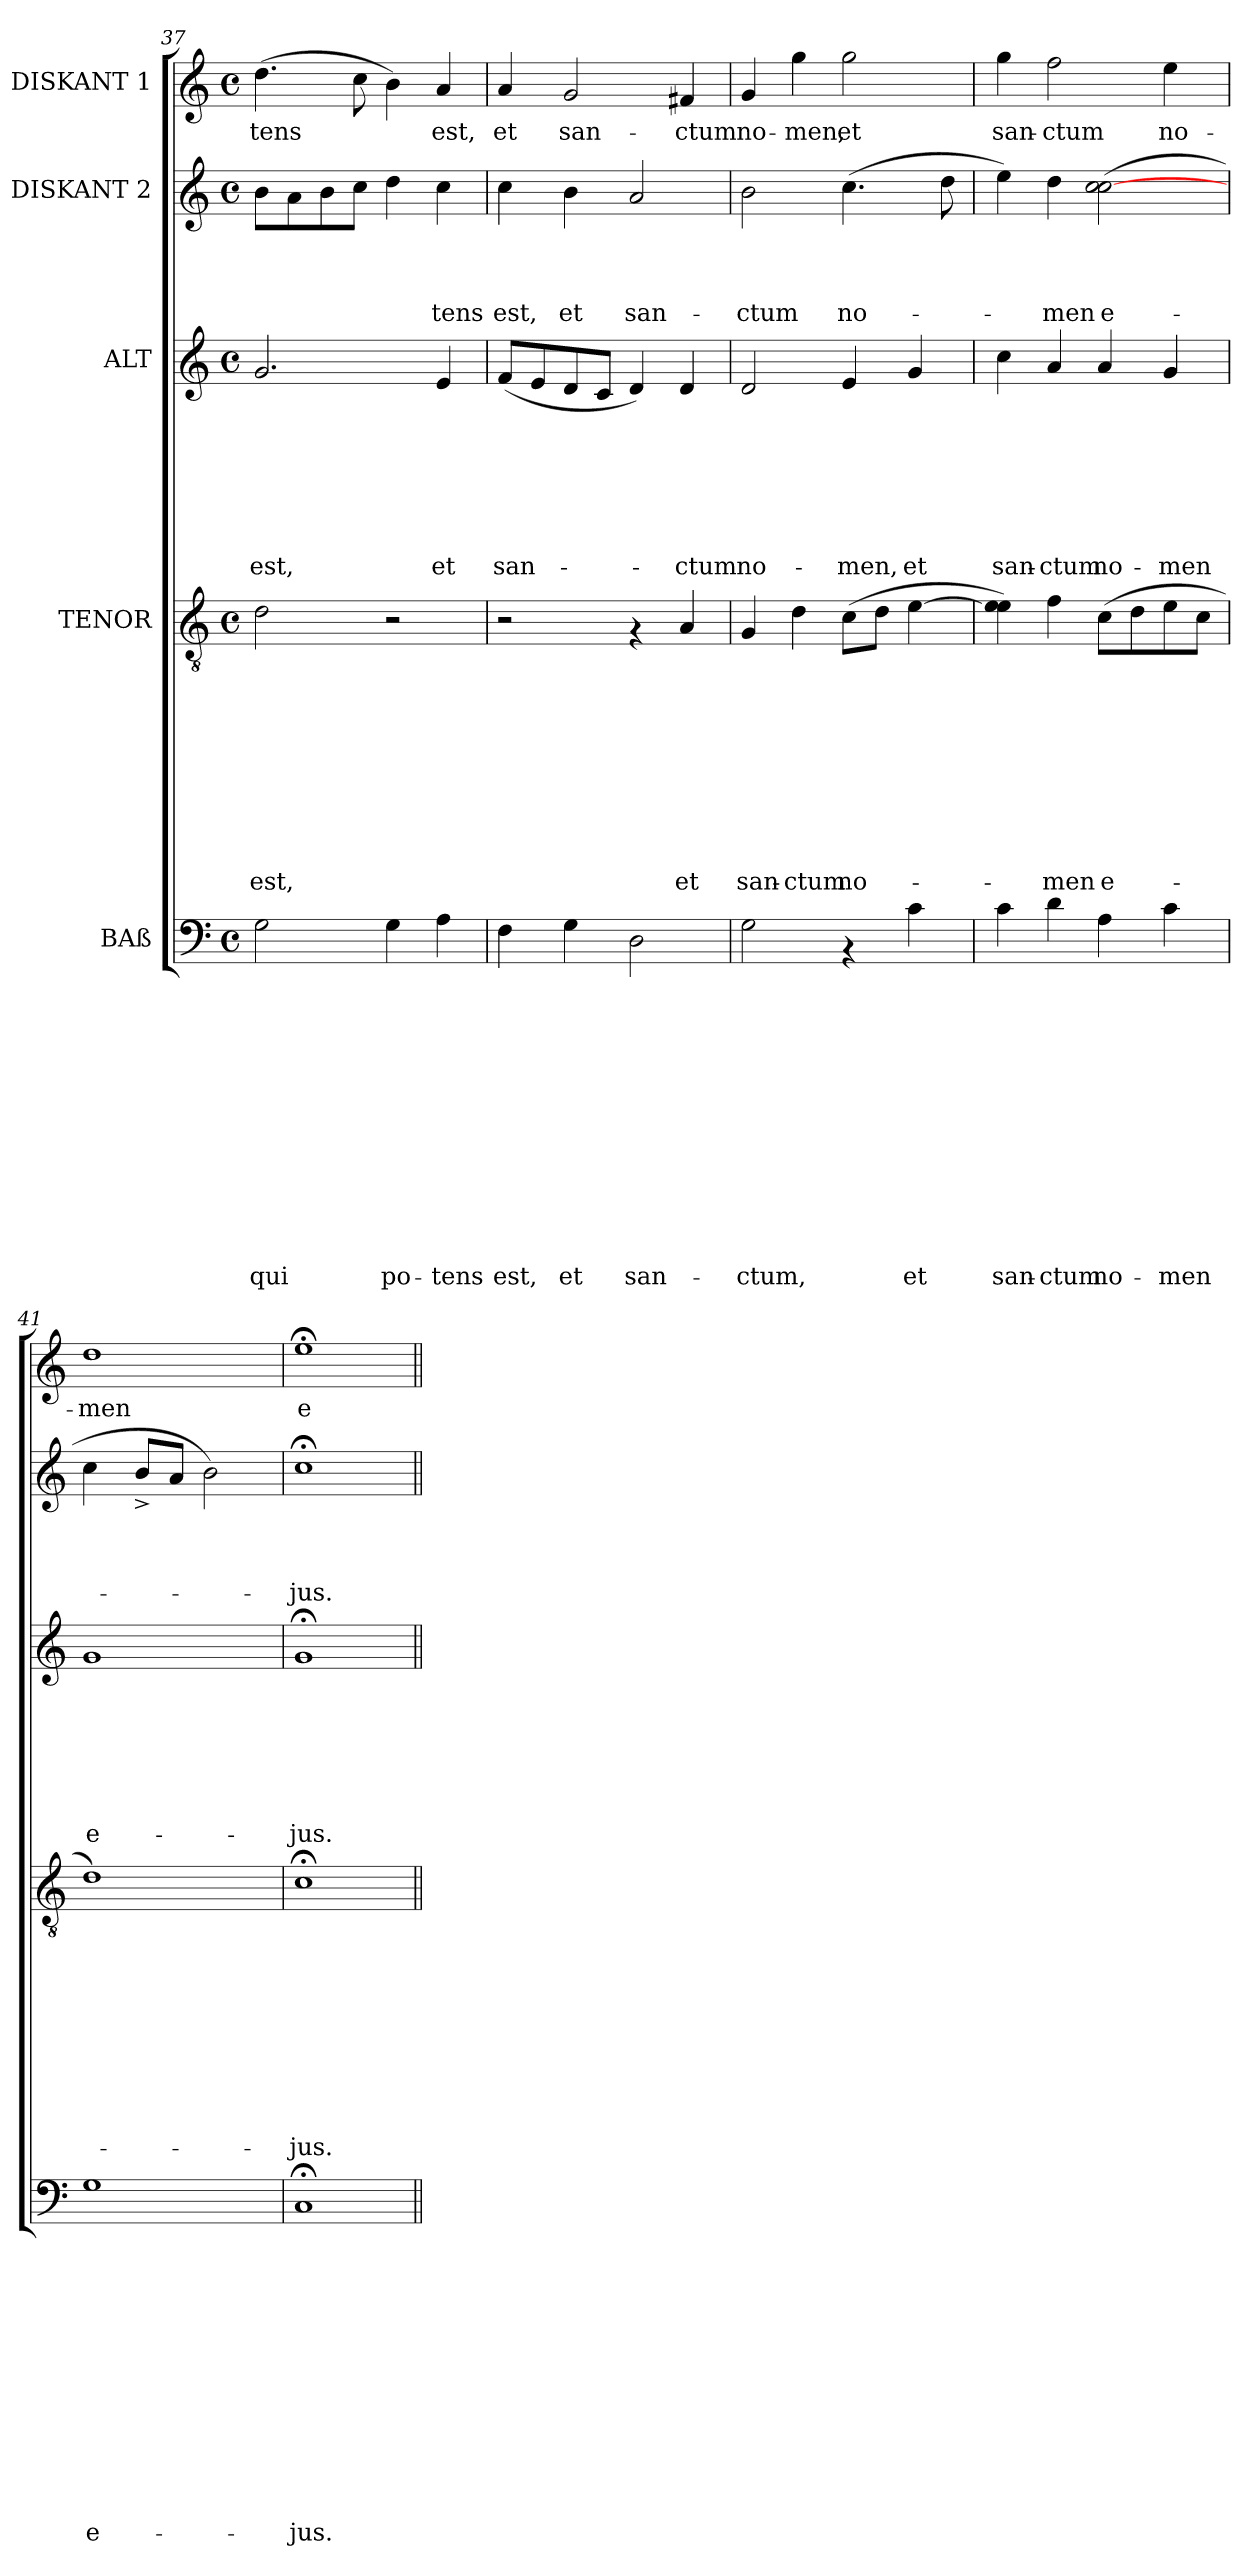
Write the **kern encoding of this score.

**kern	**text	**text	**text	**text	**text	**text	**text	**text	**text	**text	**text	**text	**text	**kern	**text	**text	**text	**text	**text	**text	**text	**text	**text	**text	**kern	**text	**text	**text	**text	**text	**text	**text	**kern	**text	**text	**text	**text	**kern	**text
*part5	*part5	*part5	*part5	*part5	*part5	*part5	*part5	*part5	*part5	*part5	*part5	*part5	*part5	*part4	*part4	*part4	*part4	*part4	*part4	*part4	*part4	*part4	*part4	*part4	*part3	*part3	*part3	*part3	*part3	*part3	*part3	*part3	*part2	*part2	*part2	*part2	*part2	*part1	*part1
*staff5	*staff5	*staff5	*staff5	*staff5	*staff5	*staff5	*staff5	*staff5	*staff5	*staff5	*staff5	*staff5	*staff5	*staff4	*staff4	*staff4	*staff4	*staff4	*staff4	*staff4	*staff4	*staff4	*staff4	*staff4	*staff3	*staff3	*staff3	*staff3	*staff3	*staff3	*staff3	*staff3	*staff2	*staff2	*staff2	*staff2	*staff2	*staff1	*staff1
*I"BAß	*	*	*	*	*	*	*	*	*	*	*	*	*	*I"TENOR	*	*	*	*	*	*	*	*	*	*	*I"ALT	*	*	*	*	*	*	*	*I"DISKANT 2	*	*	*	*	*I"DISKANT 1	*
!!LO:LB:g=z
*clefF4	*	*	*	*	*	*	*	*	*	*	*	*	*	*clefGv2	*	*	*	*	*	*	*	*	*	*	*clefG2	*	*	*	*	*	*	*	*clefG2	*	*	*	*	*clefG2	*
*k[]	*	*	*	*	*	*	*	*	*	*	*	*	*	*k[]	*	*	*	*	*	*	*	*	*	*	*k[]	*	*	*	*	*	*	*	*k[]	*	*	*	*	*k[]	*
*C:	*	*	*	*	*	*	*	*	*	*	*	*	*	*C:	*	*	*	*	*	*	*	*	*	*	*C:	*	*	*	*	*	*	*	*C:	*	*	*	*	*C:	*
*M4/4	*	*	*	*	*	*	*	*	*	*	*	*	*	*M4/4	*	*	*	*	*	*	*	*	*	*	*M4/4	*	*	*	*	*	*	*	*M4/4	*	*	*	*	*M4/4	*
*met(c)	*	*	*	*	*	*	*	*	*	*	*	*	*	*met(c)	*	*	*	*	*	*	*	*	*	*	*met(c)	*	*	*	*	*	*	*	*met(c)	*	*	*	*	*met(c)	*
=37	=37	=37	=37	=37	=37	=37	=37	=37	=37	=37	=37	=37	=37	=37	=37	=37	=37	=37	=37	=37	=37	=37	=37	=37	=37	=37	=37	=37	=37	=37	=37	=37	=37	=37	=37	=37	=37	=37	=37
!	!	!	!	!	!	!	!	!	!	!	!	!	!LO:LY:b	!	!	!	!	!	!	!	!	!	!	!LO:LY:b	!	!	!	!	!	!	!	!LO:LY:b	!	!	!	!	!	!	!LO:LY:b
2G\	.	.	.	.	.	.	.	.	.	.	.	.	qui	2d\	.	.	.	.	.	.	.	.	.	est,	2.g/	.	.	.	.	.	.	est,	8b\L	.	.	.	.	(>4.dd\	-tens
.	.	.	.	.	.	.	.	.	.	.	.	.	.	.	.	.	.	.	.	.	.	.	.	.	.	.	.	.	.	.	.	.	8a\	.	.	.	.	.	.
.	.	.	.	.	.	.	.	.	.	.	.	.	.	.	.	.	.	.	.	.	.	.	.	.	.	.	.	.	.	.	.	.	8b\	.	.	.	.	.	.
.	.	.	.	.	.	.	.	.	.	.	.	.	.	.	.	.	.	.	.	.	.	.	.	.	.	.	.	.	.	.	.	.	8cc\J	.	.	.	.	8cc\	.
!	!	!	!	!	!	!	!	!	!	!	!	!	!LO:LY:b	!	!	!	!	!	!	!	!	!	!	!	!	!	!	!	!	!	!	!	!	!	!	!	!	!	!
4G\	.	.	.	.	.	.	.	.	.	.	.	.	po-	2r	.	.	.	.	.	.	.	.	.	.	.	.	.	.	.	.	.	.	4dd\	.	.	.	.	4b\)	.
!	!	!	!	!	!	!	!	!	!	!	!	!	!LO:LY:b	!	!	!	!	!	!	!	!	!	!	!	!	!	!	!	!	!	!	!LO:LY:b	!	!	!	!	!LO:LY:b	!	!LO:LY:b
4A\	.	.	.	.	.	.	.	.	.	.	.	.	-tens	.	.	.	.	.	.	.	.	.	.	.	4e/	.	.	.	.	.	.	et	4cc\	.	.	.	-tens	4a/	est,
=38	=38	=38	=38	=38	=38	=38	=38	=38	=38	=38	=38	=38	=38	=38	=38	=38	=38	=38	=38	=38	=38	=38	=38	=38	=38	=38	=38	=38	=38	=38	=38	=38	=38	=38	=38	=38	=38	=38	=38
!	!	!	!	!	!	!	!	!	!	!	!	!	!LO:LY:b	!	!	!	!	!	!	!	!	!	!	!	!	!	!	!	!	!	!	!LO:LY:b	!	!	!	!	!LO:LY:b	!	!LO:LY:b
4F\	.	.	.	.	.	.	.	.	.	.	.	.	est,	2r	.	.	.	.	.	.	.	.	.	.	(<8f/L	.	.	.	.	.	.	san-	4cc\	.	.	.	est,	4a/	et
.	.	.	.	.	.	.	.	.	.	.	.	.	.	.	.	.	.	.	.	.	.	.	.	.	8e/	.	.	.	.	.	.	.	.	.	.	.	.	.	.
!	!	!	!	!	!	!	!	!	!	!	!	!	!LO:LY:b	!	!	!	!	!	!	!	!	!	!	!	!	!	!	!	!	!	!	!	!	!	!	!	!LO:LY:b	!	!LO:LY:b
4G\	.	.	.	.	.	.	.	.	.	.	.	.	et	.	.	.	.	.	.	.	.	.	.	.	8d/	.	.	.	.	.	.	.	4b\	.	.	.	et	2g/	san-
.	.	.	.	.	.	.	.	.	.	.	.	.	.	.	.	.	.	.	.	.	.	.	.	.	8c/J	.	.	.	.	.	.	.	.	.	.	.	.	.	.
!	!	!	!	!	!	!	!	!	!	!	!	!	!LO:LY:b	!	!	!	!	!	!	!	!	!	!	!	!	!	!	!	!	!	!	!	!	!	!	!	!LO:LY:b	!	!
2D\	.	.	.	.	.	.	.	.	.	.	.	.	san-	4rF	.	.	.	.	.	.	.	.	.	.	4d/)	.	.	.	.	.	.	.	2a/	.	.	.	san-	.	.
!	!	!	!	!	!	!	!	!	!	!	!	!	!	!	!	!	!	!	!	!	!	!	!	!LO:LY:b	!	!	!	!	!	!	!	!LO:LY:b	!	!	!	!	!	!	!LO:LY:b
.	.	.	.	.	.	.	.	.	.	.	.	.	.	4A/	.	.	.	.	.	.	.	.	.	et	4d/	.	.	.	.	.	.	-ctum	.	.	.	.	.	4f#X/	-ctum
=39	=39	=39	=39	=39	=39	=39	=39	=39	=39	=39	=39	=39	=39	=39	=39	=39	=39	=39	=39	=39	=39	=39	=39	=39	=39	=39	=39	=39	=39	=39	=39	=39	=39	=39	=39	=39	=39	=39	=39
!	!	!	!	!	!	!	!	!	!	!	!	!	!LO:LY:b	!	!	!	!	!	!	!	!	!	!	!LO:LY:b	!	!	!	!	!	!	!	!LO:LY:b	!	!	!	!	!LO:LY:b	!	!LO:LY:b
2G\	.	.	.	.	.	.	.	.	.	.	.	.	-ctum,	4G/	.	.	.	.	.	.	.	.	.	san-	2d/	.	.	.	.	.	.	no-	2b\	.	.	.	-ctum	4g/	no-
!	!	!	!	!	!	!	!	!	!	!	!	!	!	!	!	!	!	!	!	!	!	!	!	!LO:LY:b	!	!	!	!	!	!	!	!	!	!	!	!	!	!	!LO:LY:b
.	.	.	.	.	.	.	.	.	.	.	.	.	.	4d\	.	.	.	.	.	.	.	.	.	-ctum	.	.	.	.	.	.	.	.	.	.	.	.	.	4gg\	-men,
!	!	!	!	!	!	!	!	!	!	!	!	!	!	!	!	!	!	!	!	!	!	!	!	!LO:LY:b	!	!	!	!	!	!	!	!LO:LY:b	!	!	!	!	!LO:LY:b	!	!LO:LY:b
4rAA	.	.	.	.	.	.	.	.	.	.	.	.	.	(>8c\L	.	.	.	.	.	.	.	.	.	no-	4e/	.	.	.	.	.	.	-men,	(>4.cc\	.	.	.	no-	2gg\	et
.	.	.	.	.	.	.	.	.	.	.	.	.	.	8d\J	.	.	.	.	.	.	.	.	.	.	.	.	.	.	.	.	.	.	.	.	.	.	.	.	.
!	!	!	!	!	!	!	!	!	!	!	!	!	!LO:LY:b	!	!	!	!	!	!	!	!	!	!	!	!	!	!	!	!	!	!	!LO:LY:b	!	!	!	!	!	!	!
4c\	.	.	.	.	.	.	.	.	.	.	.	.	et	[>4e\	.	.	.	.	.	.	.	.	.	.	4g/	.	.	.	.	.	.	et	.	.	.	.	.	.	.
.	.	.	.	.	.	.	.	.	.	.	.	.	.	.	.	.	.	.	.	.	.	.	.	.	.	.	.	.	.	.	.	.	8dd\	.	.	.	.	.	.
=40	=40	=40	=40	=40	=40	=40	=40	=40	=40	=40	=40	=40	=40	=40	=40	=40	=40	=40	=40	=40	=40	=40	=40	=40	=40	=40	=40	=40	=40	=40	=40	=40	=40	=40	=40	=40	=40	=40	=40
!	!	!	!	!	!	!	!	!	!	!	!	!	!LO:LY:b	!	!	!	!	!	!	!	!	!	!	!	!	!	!	!	!	!	!	!LO:LY:b	!	!	!	!	!	!	!LO:LY:b
4c\	.	.	.	.	.	.	.	.	.	.	.	.	san-	4e\] 4e\)	.	.	.	.	.	.	.	.	.	.	4cc\	.	.	.	.	.	.	san-	4ee\)	.	.	.	.	4gg\	san-
!	!	!	!	!	!	!	!	!	!	!	!	!	!LO:LY:b	!	!	!	!	!	!	!	!	!	!	!LO:LY:b	!	!	!	!	!	!	!	!LO:LY:b	!	!	!	!	!LO:LY:b	!	!LO:LY:b
4d\	.	.	.	.	.	.	.	.	.	.	.	.	-ctum	4f\	.	.	.	.	.	.	.	.	.	-men	4a/	.	.	.	.	.	.	-ctum	4dd\	.	.	.	-men	2ff\	-ctum
!	!	!	!	!	!	!	!	!	!	!	!	!	!LO:LY:b	!	!	!	!	!	!	!	!	!	!	!LO:LY:b	!	!	!	!	!	!	!	!LO:LY:b	!	!	!	!	!LO:LY:b	!	!
4A\	.	.	.	.	.	.	.	.	.	.	.	.	no-	(>8c\L	.	.	.	.	.	.	.	.	.	e-	4a/	.	.	.	.	.	.	no-	(>2cc\ [>2cc\	.	.	.	e-	.	.
.	.	.	.	.	.	.	.	.	.	.	.	.	.	8d\	.	.	.	.	.	.	.	.	.	.	.	.	.	.	.	.	.	.	.	.	.	.	.	.	.
!	!	!	!	!	!	!	!	!	!	!	!	!	!LO:LY:b	!	!	!	!	!	!	!	!	!	!	!	!	!	!	!	!	!	!	!LO:LY:b	!	!	!	!	!	!	!LO:LY:b
4c\	.	.	.	.	.	.	.	.	.	.	.	.	-men	8e\	.	.	.	.	.	.	.	.	.	.	4g/	.	.	.	.	.	.	-men	.	.	.	.	.	4ee\	no-
.	.	.	.	.	.	.	.	.	.	.	.	.	.	8c\J	.	.	.	.	.	.	.	.	.	.	.	.	.	.	.	.	.	.	.	.	.	.	.	.	.
=41	=41	=41	=41	=41	=41	=41	=41	=41	=41	=41	=41	=41	=41	=41	=41	=41	=41	=41	=41	=41	=41	=41	=41	=41	=41	=41	=41	=41	=41	=41	=41	=41	=41	=41	=41	=41	=41	=41	=41
!	!	!	!	!	!	!	!	!	!	!	!	!	!LO:LY:b	!	!	!	!	!	!	!	!	!	!	!	!	!	!	!	!	!	!	!LO:LY:b	!	!	!	!	!	!	!LO:LY:b
1G	.	.	.	.	.	.	.	.	.	.	.	.	e-	1d)	.	.	.	.	.	.	.	.	.	.	1g	.	.	.	.	.	.	e-	4cc\	.	.	.	.	1dd	-men
.	.	.	.	.	.	.	.	.	.	.	.	.	.	.	.	.	.	.	.	.	.	.	.	.	.	.	.	.	.	.	.	.	8b^</L	.	.	.	.	.	.
.	.	.	.	.	.	.	.	.	.	.	.	.	.	.	.	.	.	.	.	.	.	.	.	.	.	.	.	.	.	.	.	.	8a/J	.	.	.	.	.	.
.	.	.	.	.	.	.	.	.	.	.	.	.	.	.	.	.	.	.	.	.	.	.	.	.	.	.	.	.	.	.	.	.	2b\)	.	.	.	.	.	.
=42	=42	=42	=42	=42	=42	=42	=42	=42	=42	=42	=42	=42	=42	=42	=42	=42	=42	=42	=42	=42	=42	=42	=42	=42	=42	=42	=42	=42	=42	=42	=42	=42	=42	=42	=42	=42	=42	=42	=42
!	!	!	!	!	!	!	!	!	!	!	!	!	!LO:LY:b	!	!	!	!	!	!	!	!	!	!	!LO:LY:b	!	!	!	!	!	!	!	!LO:LY:b	!	!	!	!	!LO:LY:b	!	!LO:LY:b
1C;	.	.	.	.	.	.	.	.	.	.	.	.	-jus.	1c;<	.	.	.	.	.	.	.	.	.	-jus.	1g;	.	.	.	.	.	.	-jus.	1cc;<	.	.	.	-jus.	1ee;<	e-
=||	=||	=||	=||	=||	=||	=||	=||	=||	=||	=||	=||	=||	=||	=||	=||	=||	=||	=||	=||	=||	=||	=||	=||	=||	=||	=||	=||	=||	=||	=||	=||	=||	=||	=||	=||	=||	=||	=||	=||
*-	*-	*-	*-	*-	*-	*-	*-	*-	*-	*-	*-	*-	*-	*-	*-	*-	*-	*-	*-	*-	*-	*-	*-	*-	*-	*-	*-	*-	*-	*-	*-	*-	*-	*-	*-	*-	*-	*-	*-
